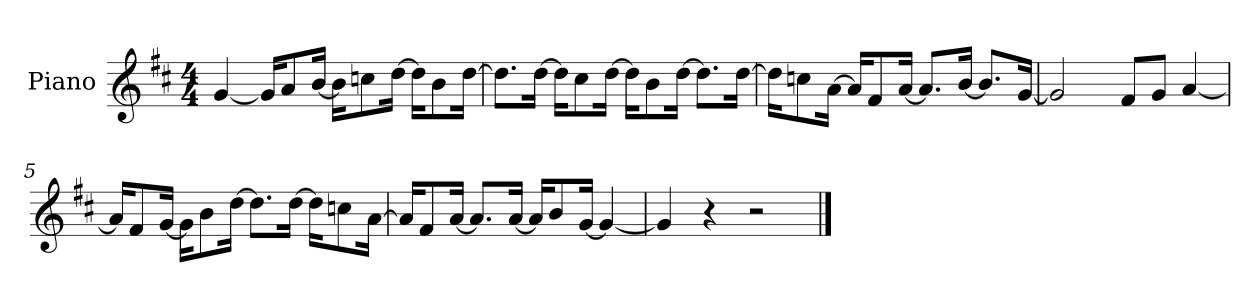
**kern
*part1
*staff1
*I"Piano
*I'P-no
*clefG2
*k[f#c#]
*M4/4
*MM90
=1
[4g/
16g/KL]
8a/
[16b/Jk
16b\KL]
8ccn\
[16dd\Jk
16dd\KL]
8b\
[16dd\Jk
=2
8.dd\L]
[16dd\Jk
16dd\KL]
8cc#\
[16dd\Jk
16dd\KL]
8b\
[16dd\Jk
8.dd\L]
[16dd\Jk
=3
16dd\KL]
8ccn\
[16a\Jk
16a/KL]
8f#/
[16a/Jk
8.a/L]
[16b/Jk
8.b/L]
[16g/Jk
=4
2g/]
8f#/L
8g/J
[4a/
!!LO:LB:g=z
=5
16a/KL]
8f#/
[16g/Jk
16g\KL]
8b\
[16dd\Jk
8.dd\L]
[16dd\Jk
16dd\KL]
8ccn\
[16a\Jk
=6
16a/KL]
8f#/
[16a/Jk
8.a/L]
[16a/Jk
16a/KL]
8b/
[16g/Jk
4g/_
=7
4g/]
4r
2r
==
*-
